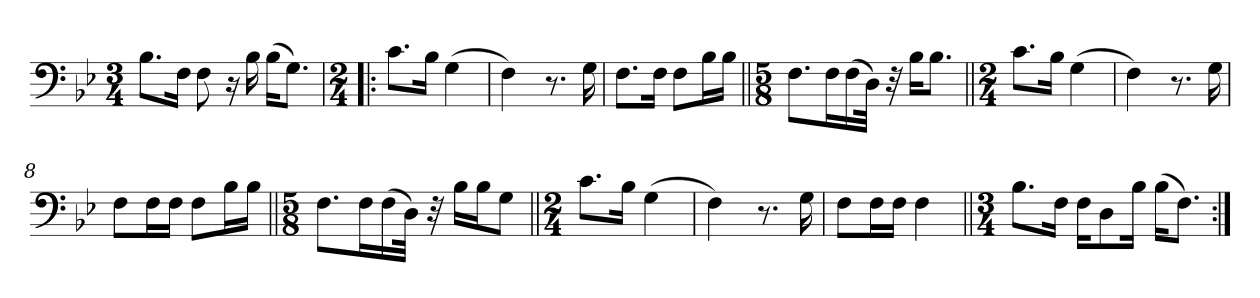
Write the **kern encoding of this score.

**kern
*part1
*staff1
*clefF4
*k[b-e-]
*M3/4
=1
8.B-\L
16F\Jk
8F\
16r
16B-\
(16B-\KL
8.G\J)
=2!|:
*M2/4
8.c\L
16B-\Jk
(4G\
=3
4F\)
8.r
16G\
=4
8.F\L
16F\Jk
8F\L
16B-\L
16B-\JJ
=5||
*M5/8
8.F\L
16F\L
(16F\
32D\JJk)
32r
16B-\KL
8.B-\J
=6||
*M2/4
8.c\L
16B-\Jk
(4G\
=7
4F\)
8.r
16G\
=8
8F\L
16F\L
16F\JJ
8F\L
16B-\L
16B-\JJ
=9||
*M5/8
8.F\L
16F\L
(16F\
32D\JJk)
32r
16B-\LL
16B-\J
8G\J
=10||
*M2/4
8.c\L
16B-\Jk
(4G\
=11
4F\)
8.r
16G\
=12
8F\L
16F\L
16F\JJ
4F\
=13||
*M3/4
8.B-\L
16F\Jk
16F\KL
8D\
16B-\Jk
(16B-\KL
8.F\J)
=:|!
*-
